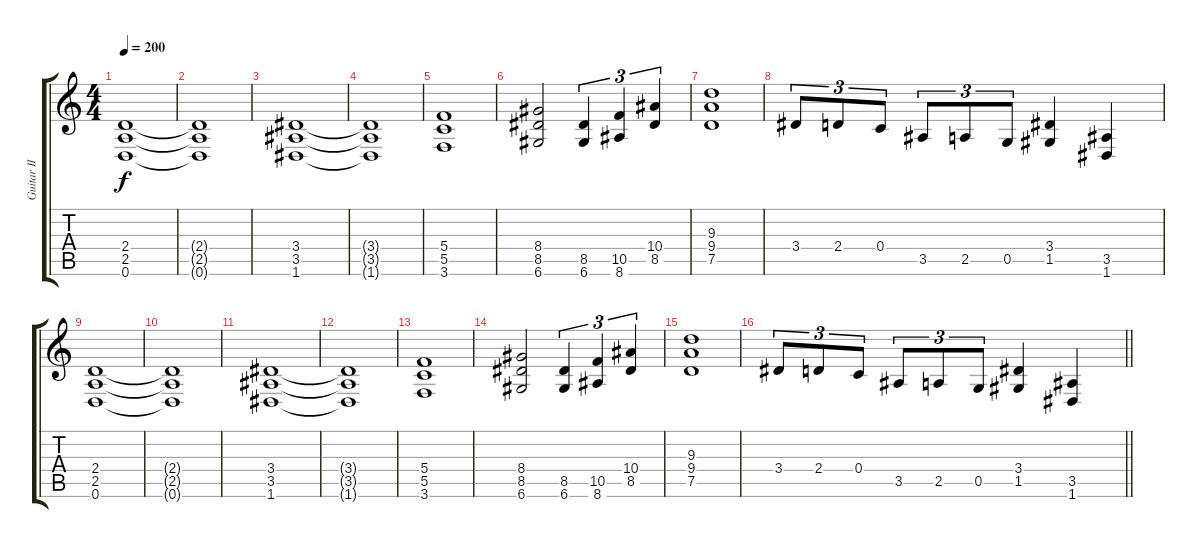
\track ("Guitar II" "Guitar II") {instrument distortionguitar}
\staff {score tabs}
\tuning (D4 A3 F3 C3 G2 D2) {hide}
\ts (4 4)
\section ("" "")
\tempo 200
\clef g2
\ks c
(2.4 2.5 0.6).1{dy f} |
(2.4{t} 2.5{t} 0.6{t}).1 |
(3.4 3.5 1.6).1 |
(3.4{t} 3.5{t} 1.6{t}).1 |
(5.4 5.5 3.6).1 |
(8.4 8.5 6.6).2 (8.5 6.6).4{tu (3 2)} (10.5 8.6).4{tu (3 2)} (10.4 8.5).4{tu (3 2)} |
(9.3 9.4 7.5).1 |
3.4.8{tu (3 2)} 2.4.8{tu (3 2)} 0.4.8{tu (3 2)} 3.5.8{tu (3 2)} 2.5.8{tu (3 2)} 0.5.8{tu (3 2)} (3.4 1.5).4 (3.5 1.6).4 |
(2.4 2.5 0.6).1 |
(2.4{t} 2.5{t} 0.6{t}).1 |
(3.4 3.5 1.6).1 |
(3.4{t} 3.5{t} 1.6{t}).1 |
(5.4 5.5 3.6).1 |
(8.4 8.5 6.6).2 (8.5 6.6).4{tu (3 2)} (10.5 8.6).4{tu (3 2)} (10.4 8.5).4{tu (3 2)} |
(9.3 9.4 7.5).1 |
\barLineRight lightlight
3.4.8{tu (3 2)} 2.4.8{tu (3 2)} 0.4.8{tu (3 2)} 3.5.8{tu (3 2)} 2.5.8{tu (3 2)} 0.5.8{tu (3 2)} (3.4 1.5).4 (3.5 1.6).4
